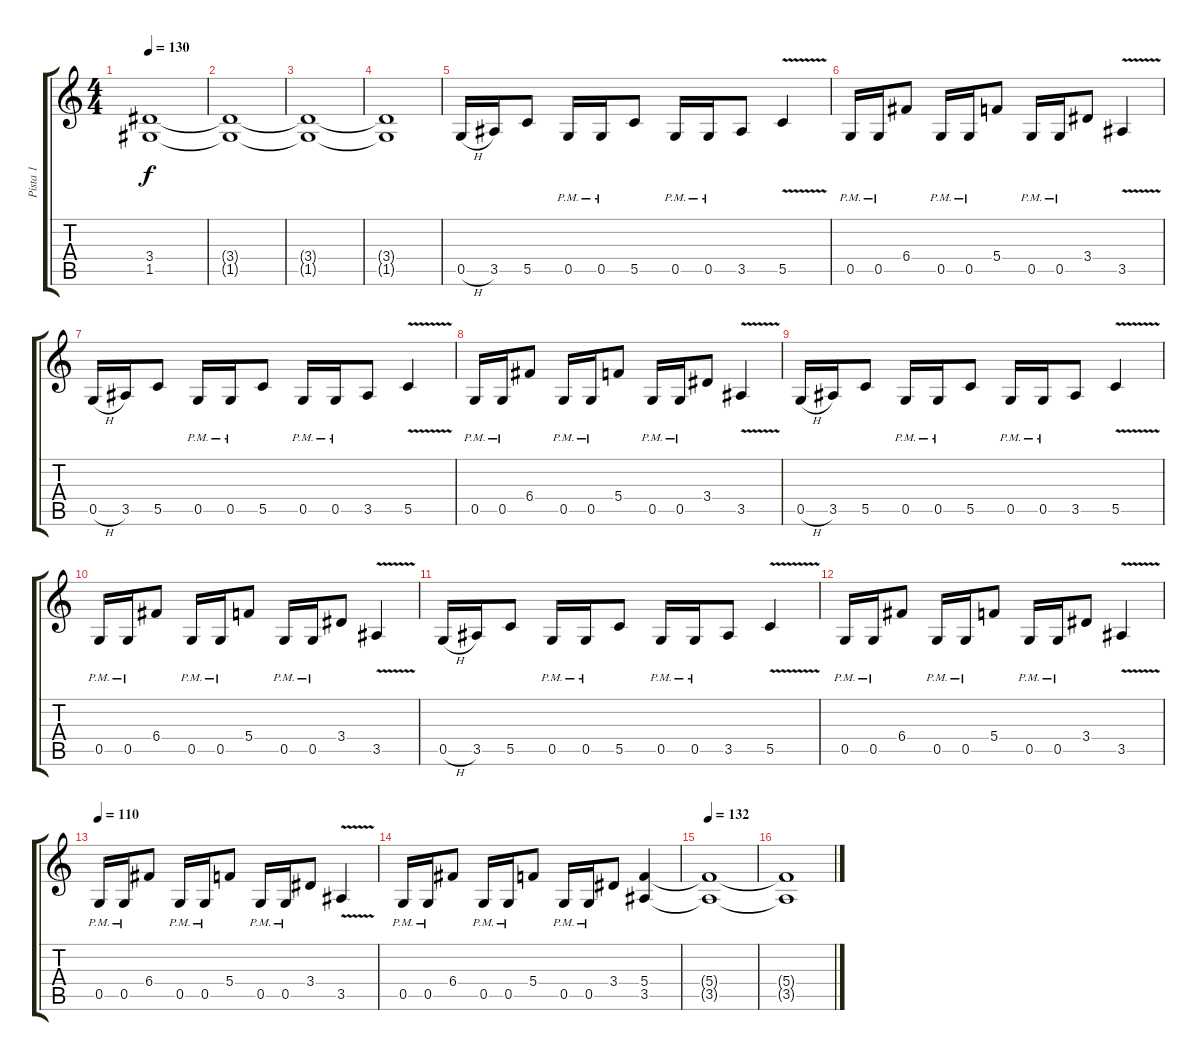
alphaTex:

\track ("Pista 1" "Pista 1") {instrument distortionguitar}
\staff {score tabs}
\tuning (D4 A3 F3 C3 G2 C2) {hide}
\ts (4 4)
\tempo 130
\clef g2
\ks c
(3.4{t} 1.5{t}).1{dy f} |
(3.4{t} 1.5{t}).1 |
(3.4{t} 1.5{t}).1 |
(3.4{t} 1.5{t}).1 |
0.5{h}.16 3.5.16 5.5.8 0.5{pm}.16 0.5{pm}.16 5.5.8 0.5{pm}.16 0.5{pm}.16 3.5.8 5.5{v}.4 |
0.5{pm}.16 0.5{pm}.16 6.4.8 0.5{pm}.16 0.5{pm}.16 5.4.8 0.5{pm}.16 0.5{pm}.16 3.4.8 3.5{v}.4 |
0.5{h}.16 3.5.16 5.5.8 0.5{pm}.16 0.5{pm}.16 5.5.8 0.5{pm}.16 0.5{pm}.16 3.5.8 5.5{v}.4 |
0.5{pm}.16 0.5{pm}.16 6.4.8 0.5{pm}.16 0.5{pm}.16 5.4.8 0.5{pm}.16 0.5{pm}.16 3.4.8 3.5{v}.4 |
0.5{h}.16 3.5.16 5.5.8 0.5{pm}.16 0.5{pm}.16 5.5.8 0.5{pm}.16 0.5{pm}.16 3.5.8 5.5{v}.4 |
0.5{pm}.16 0.5{pm}.16 6.4.8 0.5{pm}.16 0.5{pm}.16 5.4.8 0.5{pm}.16 0.5{pm}.16 3.4.8 3.5{v}.4 |
0.5{h}.16 3.5.16 5.5.8 0.5{pm}.16 0.5{pm}.16 5.5.8 0.5{pm}.16 0.5{pm}.16 3.5.8 5.5{v}.4 |
0.5{pm}.16 0.5{pm}.16 6.4.8 0.5{pm}.16 0.5{pm}.16 5.4.8 0.5{pm}.16 0.5{pm}.16 3.4.8 3.5{v}.4 |
\tempo 110
0.5{pm}.16 0.5{pm}.16 6.4.8 0.5{pm}.16 0.5{pm}.16 5.4.8 0.5{pm}.16 0.5{pm}.16 3.4.8 3.5{v}.4 |
0.5{pm}.16 0.5{pm}.16 6.4.8 0.5{pm}.16 0.5{pm}.16 5.4.8 0.5{pm}.16 0.5{pm}.16 3.4.8 (5.4 3.5).4 |
\tempo 132
(5.4{t} 3.5{t}).1 |
(5.4{t} 3.5{t}).1
